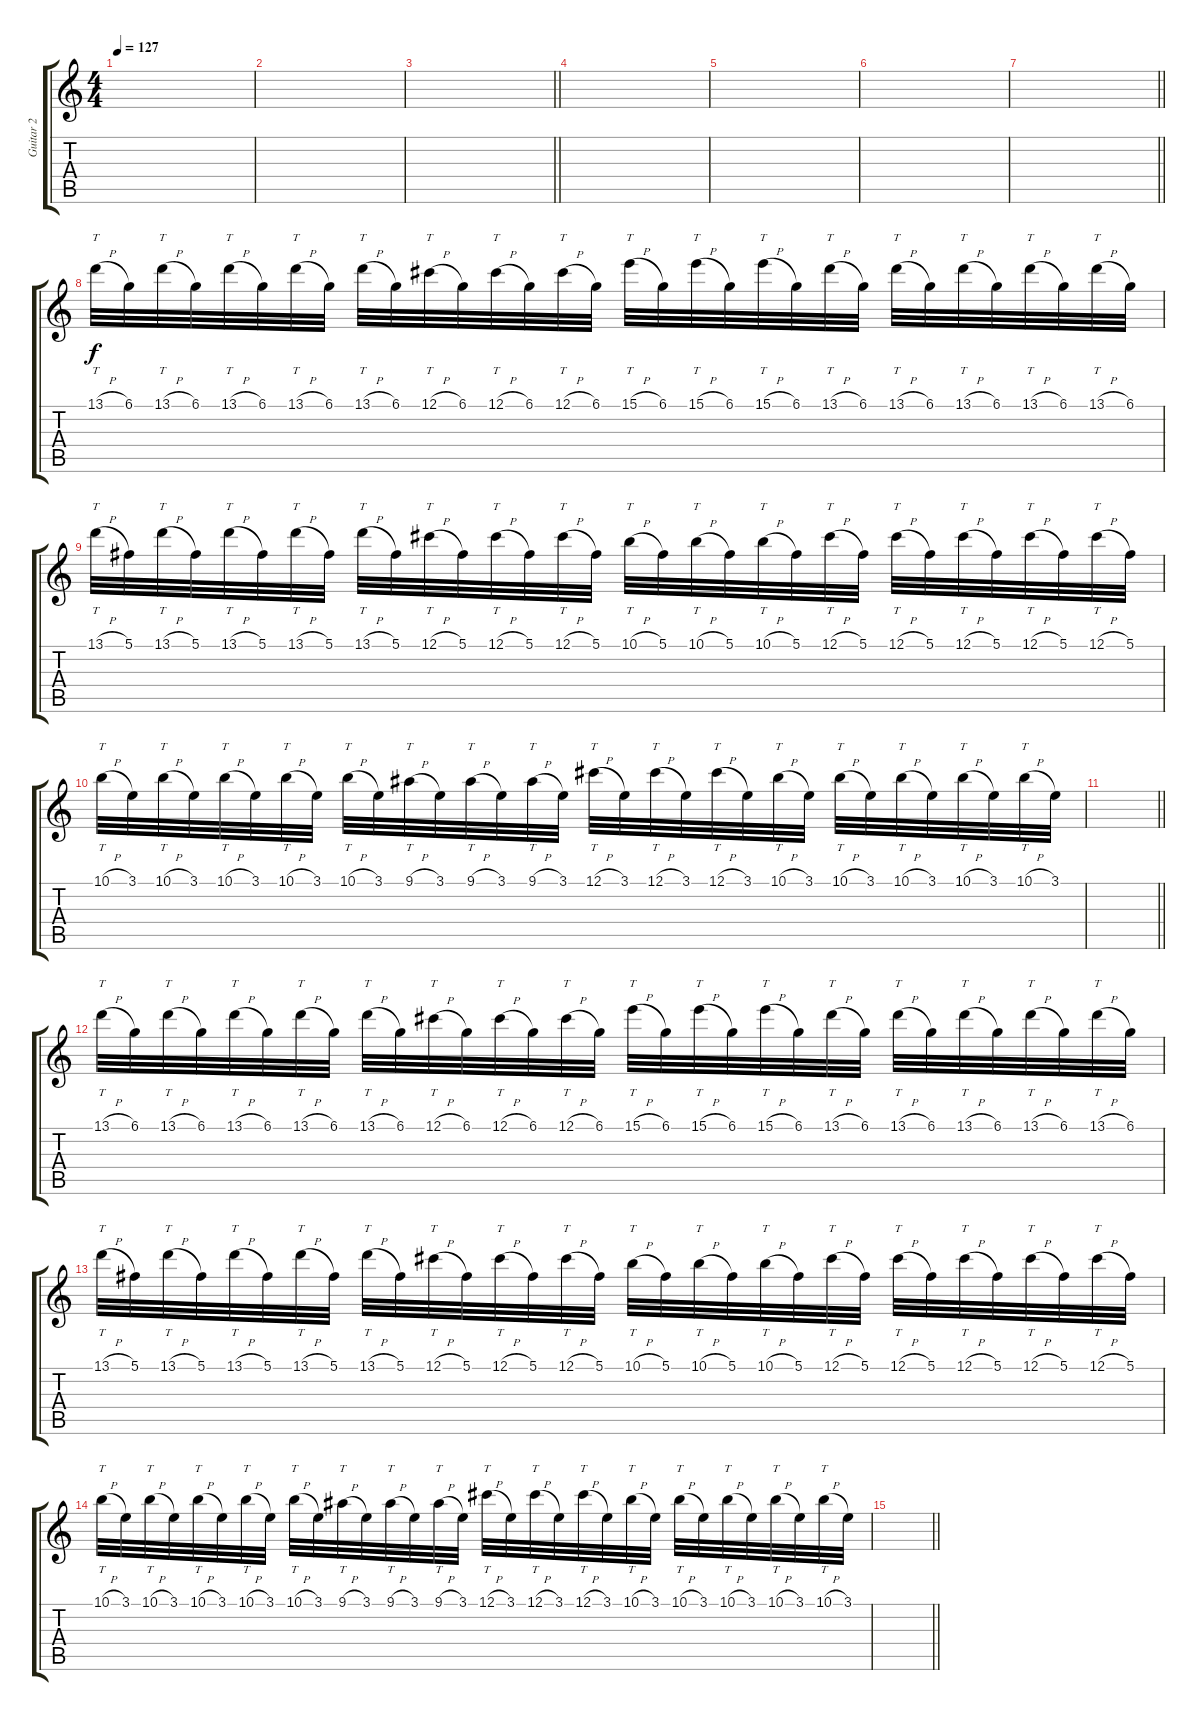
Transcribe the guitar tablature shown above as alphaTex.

\track ("Guitar 2" "Guitar 2") {instrument distortionguitar}
\staff {score tabs}
\tuning (Db4 Ab3 E3 B2 Gb2 B1) {hide}
\ts (4 4)
\tempo 127
\clef g2
\ks c
|
|
\barLineRight lightlight
|
|
|
|
\barLineRight lightlight
|
13.1{h}.32{tt} 6.1.32 13.1{h}.32{tt} 6.1.32 13.1{h}.32{tt} 6.1.32 13.1{h}.32{tt} 6.1.32 13.1{h}.32{tt} 6.1.32 12.1{h}.32{tt} 6.1.32 12.1{h}.32{tt} 6.1.32 12.1{h}.32{tt} 6.1.32 15.1{h}.32{tt} 6.1.32 15.1{h}.32{tt} 6.1.32 15.1{h}.32{tt} 6.1.32 13.1{h}.32{tt} 6.1.32 13.1{h}.32{tt} 6.1.32 13.1{h}.32{tt} 6.1.32 13.1{h}.32{tt} 6.1.32 13.1{h}.32{tt} 6.1.32 |
13.1{h}.32{tt} 5.1.32 13.1{h}.32{tt} 5.1.32 13.1{h}.32{tt} 5.1.32 13.1{h}.32{tt} 5.1.32 13.1{h}.32{tt} 5.1.32 12.1{h}.32{tt} 5.1.32 12.1{h}.32{tt} 5.1.32 12.1{h}.32{tt} 5.1.32 10.1{h}.32{tt} 5.1.32 10.1{h}.32{tt} 5.1.32 10.1{h}.32{tt} 5.1.32 12.1{h}.32{tt} 5.1.32 12.1{h}.32{tt} 5.1.32 12.1{h}.32{tt} 5.1.32 12.1{h}.32{tt} 5.1.32 12.1{h}.32{tt} 5.1.32 |
10.1{h}.32{tt} 3.1.32 10.1{h}.32{tt} 3.1.32 10.1{h}.32{tt} 3.1.32 10.1{h}.32{tt} 3.1.32 10.1{h}.32{tt} 3.1.32 9.1{h}.32{tt} 3.1.32 9.1{h}.32{tt} 3.1.32 9.1{h}.32{tt} 3.1.32 12.1{h}.32{tt} 3.1.32 12.1{h}.32{tt} 3.1.32 12.1{h}.32{tt} 3.1.32 10.1{h}.32{tt} 3.1.32 10.1{h}.32{tt} 3.1.32 10.1{h}.32{tt} 3.1.32 10.1{h}.32{tt} 3.1.32 10.1{h}.32{tt} 3.1.32 |
\barLineRight lightlight
|
13.1{h}.32{tt} 6.1.32 13.1{h}.32{tt} 6.1.32 13.1{h}.32{tt} 6.1.32 13.1{h}.32{tt} 6.1.32 13.1{h}.32{tt} 6.1.32 12.1{h}.32{tt} 6.1.32 12.1{h}.32{tt} 6.1.32 12.1{h}.32{tt} 6.1.32 15.1{h}.32{tt} 6.1.32 15.1{h}.32{tt} 6.1.32 15.1{h}.32{tt} 6.1.32 13.1{h}.32{tt} 6.1.32 13.1{h}.32{tt} 6.1.32 13.1{h}.32{tt} 6.1.32 13.1{h}.32{tt} 6.1.32 13.1{h}.32{tt} 6.1.32 |
13.1{h}.32{tt} 5.1.32 13.1{h}.32{tt} 5.1.32 13.1{h}.32{tt} 5.1.32 13.1{h}.32{tt} 5.1.32 13.1{h}.32{tt} 5.1.32 12.1{h}.32{tt} 5.1.32 12.1{h}.32{tt} 5.1.32 12.1{h}.32{tt} 5.1.32 10.1{h}.32{tt} 5.1.32 10.1{h}.32{tt} 5.1.32 10.1{h}.32{tt} 5.1.32 12.1{h}.32{tt} 5.1.32 12.1{h}.32{tt} 5.1.32 12.1{h}.32{tt} 5.1.32 12.1{h}.32{tt} 5.1.32 12.1{h}.32{tt} 5.1.32 |
10.1{h}.32{tt} 3.1.32 10.1{h}.32{tt} 3.1.32 10.1{h}.32{tt} 3.1.32 10.1{h}.32{tt} 3.1.32 10.1{h}.32{tt} 3.1.32 9.1{h}.32{tt} 3.1.32 9.1{h}.32{tt} 3.1.32 9.1{h}.32{tt} 3.1.32 12.1{h}.32{tt} 3.1.32 12.1{h}.32{tt} 3.1.32 12.1{h}.32{tt} 3.1.32 10.1{h}.32{tt} 3.1.32 10.1{h}.32{tt} 3.1.32 10.1{h}.32{tt} 3.1.32 10.1{h}.32{tt} 3.1.32 10.1{h}.32{tt} 3.1.32 |
\barLineRight lightlight
